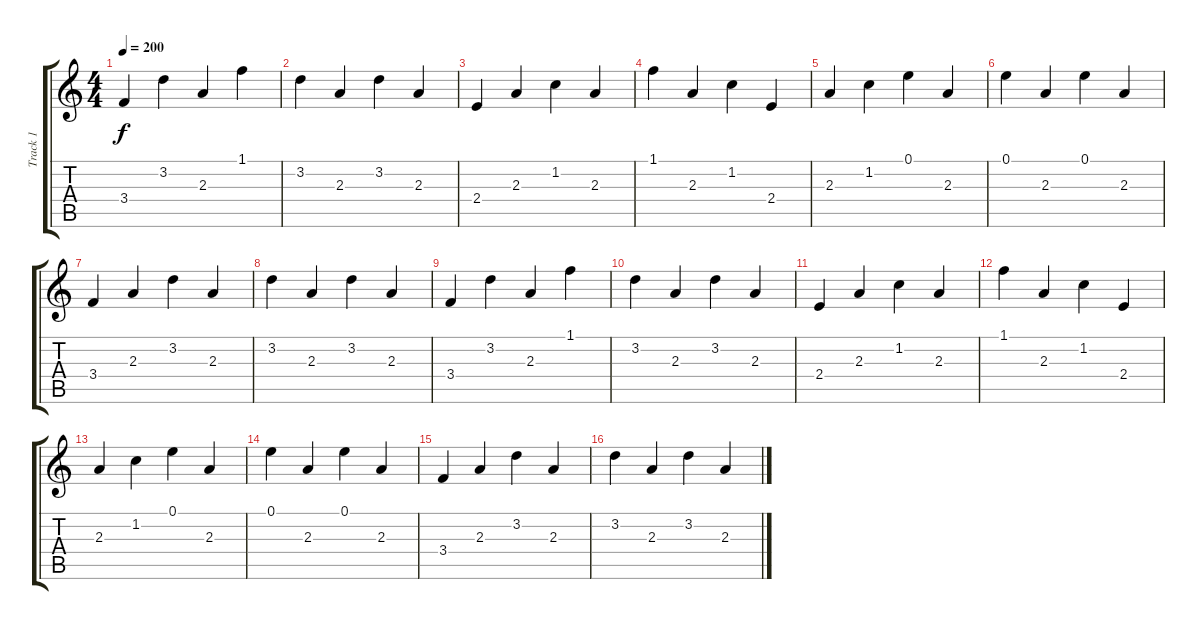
\track ("Track 1" "Track 1") {instrument acousticguitarsteel}
\staff {score tabs}
\tuning (E4 B3 G3 D3 A2 E2) {hide}
\ts (4 4)
\tempo 200
\clef g2
\ks c
3.4.4{dy f} 3.2.4 2.3.4 1.1.4 |
3.2.4 2.3.4 3.2.4 2.3.4 |
2.4.4 2.3.4 1.2.4 2.3.4 |
1.1.4 2.3.4 1.2.4 2.4.4 |
2.3.4 1.2.4 0.1.4 2.3.4 |
0.1.4 2.3.4 0.1.4 2.3.4 |
3.4.4 2.3.4 3.2.4 2.3.4 |
3.2.4 2.3.4 3.2.4 2.3.4 |
3.4.4 3.2.4 2.3.4 1.1.4 |
3.2.4 2.3.4 3.2.4 2.3.4 |
2.4.4 2.3.4 1.2.4 2.3.4 |
1.1.4 2.3.4 1.2.4 2.4.4 |
2.3.4 1.2.4 0.1.4 2.3.4 |
0.1.4 2.3.4 0.1.4 2.3.4 |
3.4.4 2.3.4 3.2.4 2.3.4 |
3.2.4 2.3.4 3.2.4 2.3.4
